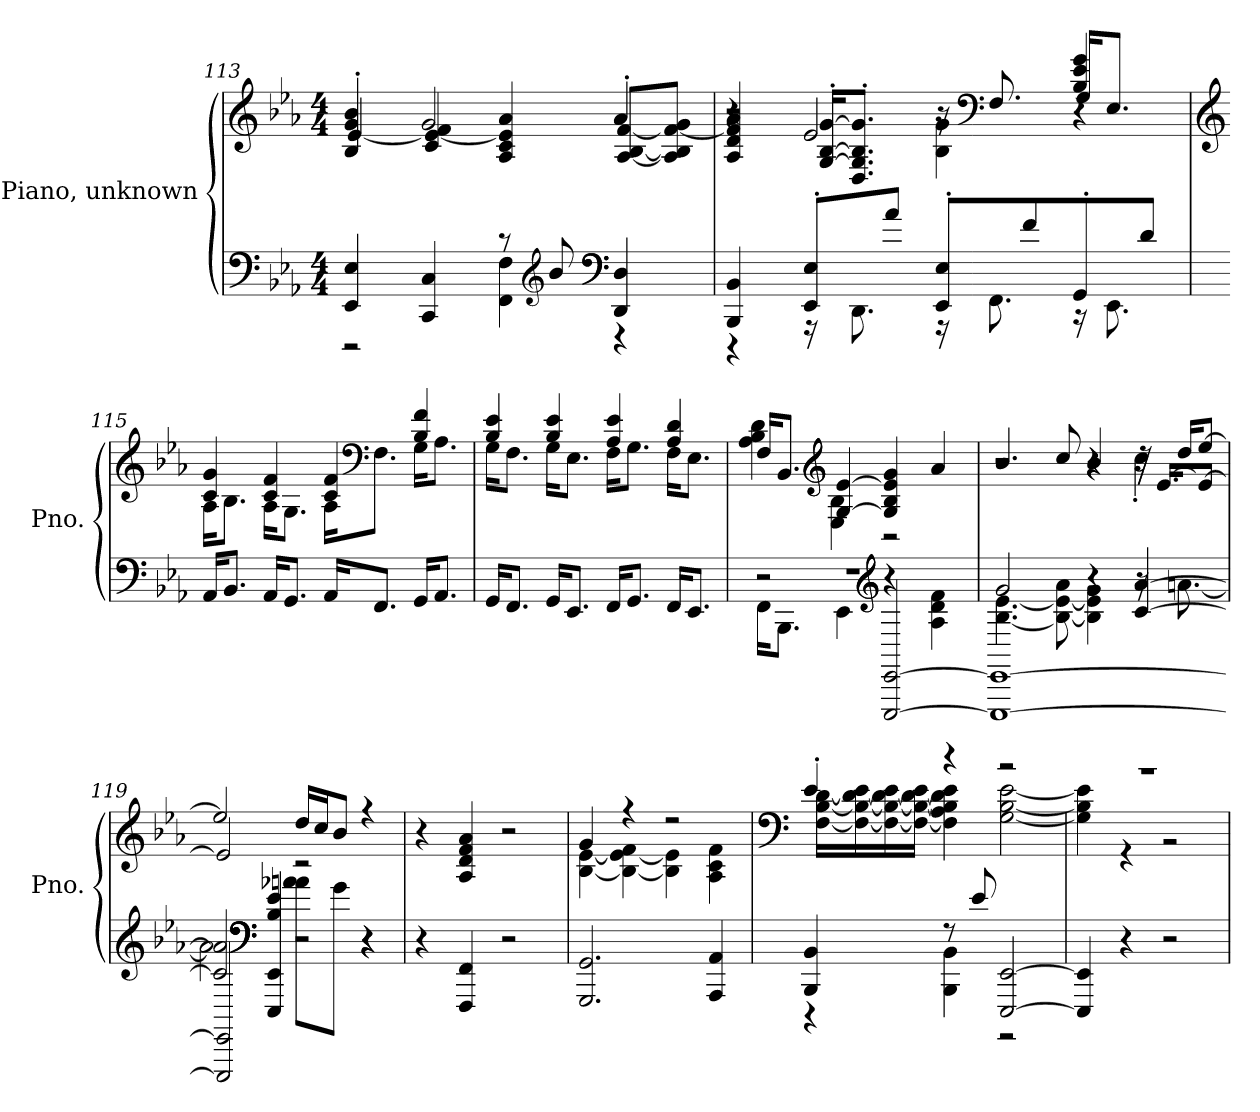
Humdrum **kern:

**kern	**kern
*part1	*part1
*staff2	*staff1
*I"Piano, unknown	*
*I'Pno.	*
*clefF4	*clefG2
*k[b-e-a-]	*k[b-e-a-]
*M4/4	*M4/4
=113	=113
*^	*^
4EE-/ 4E-/	2r	4B-/' 4g/' 4b-/'	[4e-/
4CC/ 4C/	.	2g/	4c/ 4e-/_ 4f/
8r	4FF\ 4F\	.	4A-/ 4c/ 4e-/] 4a-/
*clefG2	*	*	*
8b-/	.	.	.
*clefF4	*	*	*
4DD/ 4D/	4r	4a-'/	[8A-/ [8B-/ [8f/L
.	.	.	8A-/] 8B-/] 8f/_ 8g/J
!!LO:PB:g=z
=114	=114	=114	=114
*	*	*	*^
4BBB-/ 4BB-/	4r	4r	2r	4A-/ 4d/ 4f/] 4a-/
8EE-/' 8E-/'L	16r	2e-/	.	[16G/' [16B-/' [16g/'KL
.	8.DD\	.	.	8.D/' 8.G/]' 8.B-/]' 8.g/]'J
8a-/J	.	.	.	.
8EE-/' 8E-/'L	16r	.	4B-\ 4g\	16r
*	*	*clefF4	*	*
.	8.FF\	.	.	8.F/
8f/	.	.	.	.
8GG'/	16r	4B-/ 4e-/ 4g/	4r	16G/KL
.	8.EE-\	.	.	8.E-/J
8d/J	.	.	.	.
*v	*v	*	*	*
*	*v	*v	*v
=115	=115
*	*clefG2
*	*^
16AA-/KL	4c/ 4g/	16A-\KL
8.BB-/J	.	8.B-\J
16AA-/KL	4c/ 4f/	16A-\KL
8.GG/J	.	8.G\J
16AA-/KL	4c/ 4f/	16A-\KL
*	*clefF4	*
8.FF/J	.	8.F\J
16GG/KL	4B-/ 4f/	16G\KL
8.AA-/J	.	8.A-\J
=116	=116	=116
16GG/KL	4B-/ 4e-/	16G\KL
8.FF/J	.	8.F\J
16GG/KL	4B-/ 4e-/	16G\KL
8.EE-/J	.	8.E-\J
16FF/KL	4A-/ 4e-/	16F\KL
8.GG/J	.	8.G\J
16FF/KL	4A-/ 4d/	16F\KL
8.EE-/J	.	8.E-\J
!!LO:LB:g=z	!!
=117	=117	=117
*^	*	*
*	*^	*	*
1r	16FF\KL	2r	16F/KL	4A-\ 4B-\ 4d\
.	8.BBB-\J	.	8.BB-/J	.
*	*	*	*clefG2	*
.	4EE-\	.	[4G/ [4e-/	4E-\ 4B-\
*clefG2	*	*	*	*
.	4r	[2EEE-/ [2EE-/	4G/] 4B-/ 4e-/] 4g/	2r
.	4A-\ 4d\ 4f\	.	4a-/	.
=118	=118	=118	=118	=118
*	*	*	*	*^
2g/	[4.B-\ [4.e-\	1EEE-_ 1EE-_	4.b-/	2r	2r
.	8B-\_ 8e-\_ 8a-\	.	8cc/	.	.
4r	4B-\] 4e-\] 4g\	.	4b-/	4r	4r
[4c/ [4a-/	16r	.	16r	4cc'\	32r
.	.	.	.	.	[16.e-/KL
.	[8.an\	.	16dd/KL	.	.
.	.	.	[8ee-/J	.	8e-/J_
*	*	*	*	*v	*v
=119	=119	=119	=119	=119
2c/] 2a-/]	2a\]	2EEE-/] 2EE-/]	2ee-/]	2e-/]
*clefF4	*	*	*	*
2r	8a-X\ 8an\L	4EEE-/ 4EE-/ 4B-/ 4e-/	16dd/LL	2r
.	.	.	16cc/J	.
.	8g\J	.	8b-/J	.
.	4r	4r	4r	.
*v	*v	*v	*	*
*	*v	*v
=120	=120
4r	4r
4FFF/ 4FF/	4A-/ 4d/ 4f/ 4a-/
2r	2r
=121	=121
*	*^
2.GGG/ 2.GG/	4g/	[4B-\ [4e-\
.	4r	4B-\_ 4e-\_ 4f\
.	2r	4B-\] 4e-\]
4AAA-/ 4AA-/	.	4A-\ 4c\ 4f\
!!LO:LB:g=z	!!
=122	=122	=122
*	*clefF4	*
*^	*	*
4BBB-/ 4BB-/	4r	4e-'/	[16F\ [16B-\ [16d\LL
.	.	.	16F\_ 16B-\_ 16d\_ 16e-\
.	.	.	16F\_ 16B-\_ 16d\_ 16e-\
.	.	.	16F\_ 16B-\_ 16d\_ 16e-\JJ
8r	4BBB-\ 4BB-\	4r	4F\] 4A-\ 4B-\] 4d\] 4e-\
8e-/	.	.	.
[2EEE-/ [2EE-/	2r	2r	[2G\ [2B-\ [2e-\
*v	*v	*	*
=123	=123	=123
4EEE-/] 4EE-/]	1r	4G\] 4B-\] 4e-\]
4r	.	4r
2r	.	2r
*	*v	*v
=	=
*-	*-
